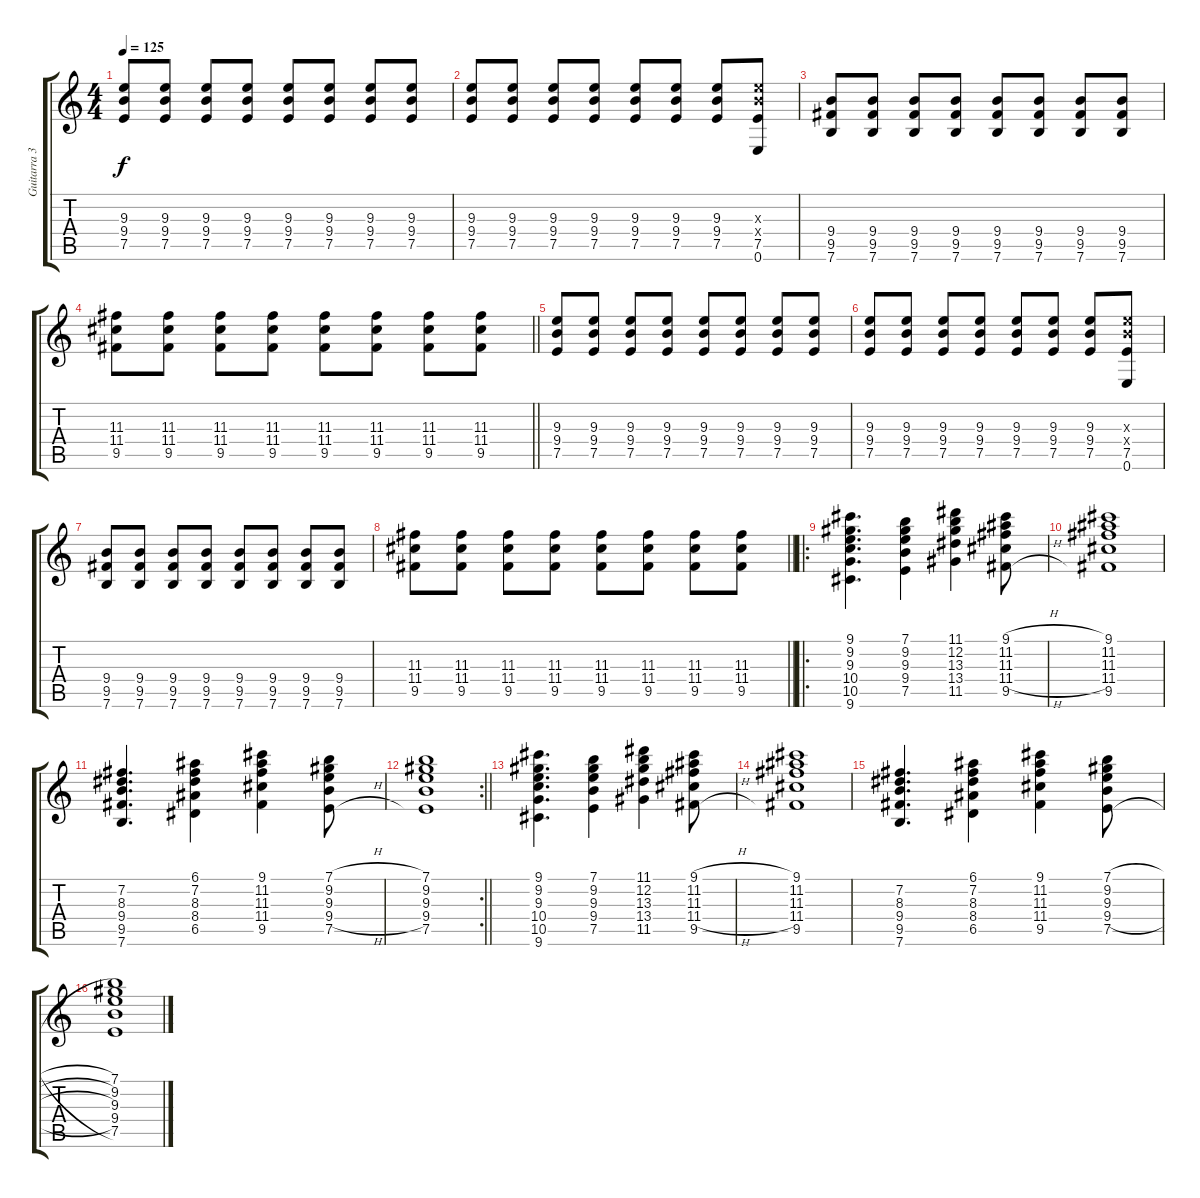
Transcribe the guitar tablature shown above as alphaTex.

\track ("Guitarra 3" "Guitarra 3") {instrument overdrivenguitar}
\staff {score tabs}
\tuning (E4 B3 G3 D3 A2 E2) {hide}
\ts (4 4)
\tempo 125
\clef g2
\ks c
(9.3 9.4 7.5).8{dy f} (9.3 9.4 7.5).8 (9.3 9.4 7.5).8 (9.3 9.4 7.5).8 (9.3 9.4 7.5).8 (9.3 9.4 7.5).8 (9.3 9.4 7.5).8 (9.3 9.4 7.5).8 |
(9.3 9.4 7.5).8 (9.3 9.4 7.5).8 (9.3 9.4 7.5).8 (9.3 9.4 7.5).8 (9.3 9.4 7.5).8 (9.3 9.4 7.5).8 (9.3 9.4 7.5).8 (9.3{x} 9.4{x} 7.5 0.6).8 |
(9.4 9.5 7.6).8 (9.4 9.5 7.6).8 (9.4 9.5 7.6).8 (9.4 9.5 7.6).8 (9.4 9.5 7.6).8 (9.4 9.5 7.6).8 (9.4 9.5 7.6).8 (9.4 9.5 7.6).8 |
\barLineRight lightlight
(11.3 11.4 9.5).8 (11.3 11.4 9.5).8 (11.3 11.4 9.5).8 (11.3 11.4 9.5).8 (11.3 11.4 9.5).8 (11.3 11.4 9.5).8 (11.3 11.4 9.5).8 (11.3 11.4 9.5).8 |
(9.3 9.4 7.5).8 (9.3 9.4 7.5).8 (9.3 9.4 7.5).8 (9.3 9.4 7.5).8 (9.3 9.4 7.5).8 (9.3 9.4 7.5).8 (9.3 9.4 7.5).8 (9.3 9.4 7.5).8 |
(9.3 9.4 7.5).8 (9.3 9.4 7.5).8 (9.3 9.4 7.5).8 (9.3 9.4 7.5).8 (9.3 9.4 7.5).8 (9.3 9.4 7.5).8 (9.3 9.4 7.5).8 (9.3{x} 9.4{x} 7.5 0.6).8 |
(9.4 9.5 7.6).8 (9.4 9.5 7.6).8 (9.4 9.5 7.6).8 (9.4 9.5 7.6).8 (9.4 9.5 7.6).8 (9.4 9.5 7.6).8 (9.4 9.5 7.6).8 (9.4 9.5 7.6).8 |
\barLineRight lightlight
(11.3 11.4 9.5).8 (11.3 11.4 9.5).8 (11.3 11.4 9.5).8 (11.3 11.4 9.5).8 (11.3 11.4 9.5).8 (11.3 11.4 9.5).8 (11.3 11.4 9.5).8 (11.3 11.4 9.5).8 |
\ro
(9.1 9.2 9.3 10.4 10.5 9.6).4{d} (7.1 9.2 9.3 9.4 7.5).4 (11.1 12.2 13.3 13.4 11.5).4 (9.1{h} 11.2{h} 11.3{h} 11.4{h} 9.5{h}).8 |
(9.1 11.2 11.3 11.4 9.5).1 |
(7.2 8.3 9.4 9.5 7.6).4{d} (6.1 7.2 8.3 8.4 6.5).4 (9.1 11.2 11.3 11.4 9.5).4 (7.1{h} 9.2{h} 9.3{h} 9.4{h} 7.5{h}).8 |
\rc 2
\barLineRight lightlight
(7.1 9.2 9.3 9.4 7.5).1 |
(9.1 9.2 9.3 10.4 10.5 9.6).4{d} (7.1 9.2 9.3 9.4 7.5).4 (11.1 12.2 13.3 13.4 11.5).4 (9.1{h} 11.2{h} 11.3{h} 11.4{h} 9.5{h}).8 |
(9.1 11.2 11.3 11.4 9.5).1 |
(7.2 8.3 9.4 9.5 7.6).4{d} (6.1 7.2 8.3 8.4 6.5).4 (9.1 11.2 11.3 11.4 9.5).4 (7.1{h} 9.2{h} 9.3{h} 9.4{h} 7.5{h}).8 |
(7.1 9.2 9.3 9.4 7.5).1
